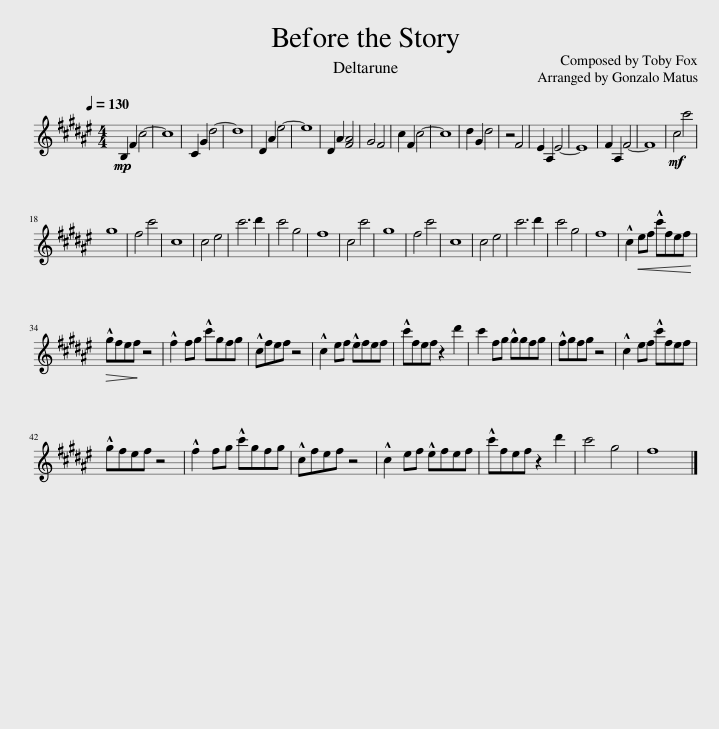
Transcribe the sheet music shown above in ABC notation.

X:1
L:1/8
Q:1/4=130
M:4/4
I:linebreak $
K:F#
V:1 treble
V:1
!mp! B,2 F2 c4- | c8 | C2 G2 d4- | d8 | D2 A2 e4- | %5
 e8 | D2 A2 [FA]4 | G4 F4 | c2 F2 c4- | c8 | %10
 d2 G2 d4 | z4 F4 | E2 A,2 E4- | E8 | F2 A,2 F4- | %15
 F8 |!mf! c4 c'4 |$ g8 | f4 c'4 | c8 | %20
 c4 e4 | c'6 d'2 | c'4 g4 | f8 | c4 c'4 | %25
 g8 | f4 c'4 | c8 | c4 e4 | c'6 d'2 | %30
 c'4 g4 | f8 | !>!!^!c2!<(! ef !>!!^!c'fef!<)! |$!>(! !>!!^!gfef!>)! z4 | !>!!^!f2 fg !>!!^!c'gfg | %35
 !>!!^!cfef z4 | !>!!^!c2 ef !>!!^!efef | !>!!^!c'fef z2 d'2 | c'2 fg !>!!^!ggfg | !>!!^!fgfg z4 | %40
 !>!!^!c2 ef !>!!^!c'fef |$ !>!!^!gfef z4 | !>!!^!f2 fg !>!!^!c'gfg | !>!!^!cfef z4 | !>!!^!c2 ef !>!!^!efef | %45
 !>!!^!c'fef z2 d'2 | c'4 g4 | f8 |] %48
